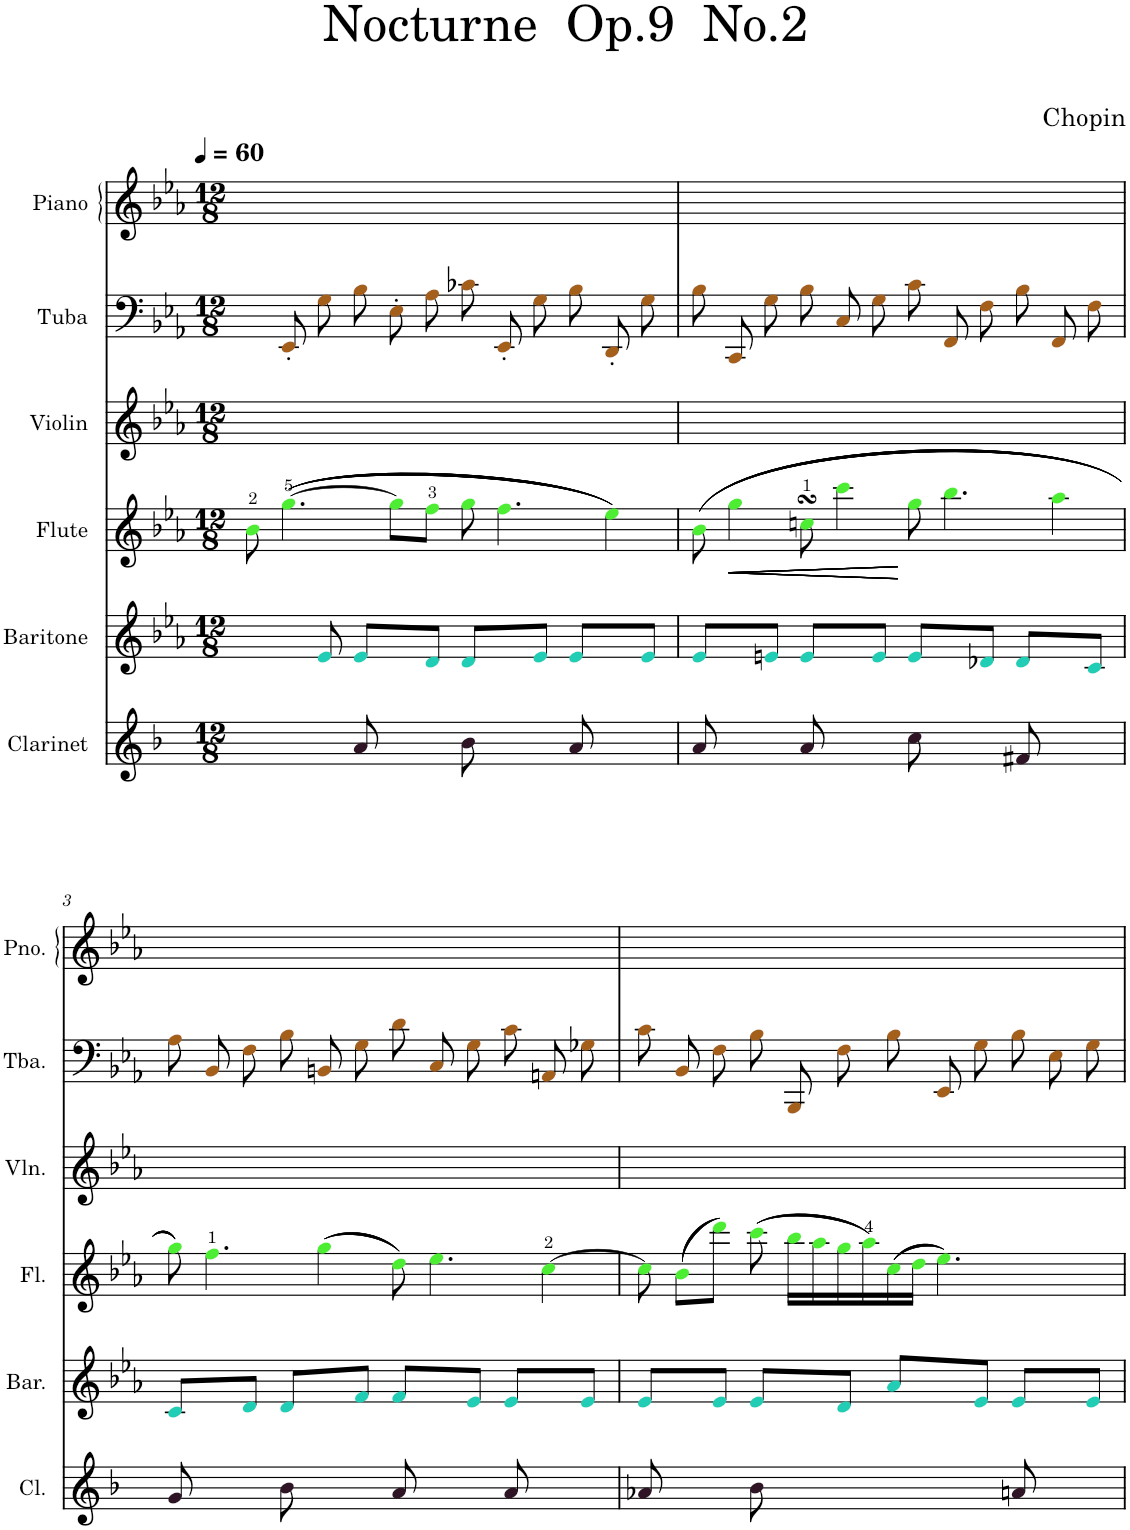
**kern	**kern	**kern	**dynam	**kern	**kern	**kern
*part6	*part5	*part4	*part4	*part3	*part2	*part1
*staff6	*staff5	*staff4	*staff4	*staff3	*staff2	*staff1
*I"Clarinet	*I"Baritone	*I"Flute	*	*I"Violin	*I"Tuba	*I"Piano
*I'Cl.	*I'Bar.	*I'Fl.	*	*I'Vln.	*I'Tba.	*I'Pno.
*clefG2	*clefG2	*clefG2	*	*clefG2	*clefF4	*clefG2
*Trd1c2	*	*	*	*	*	*
*k[b-]	*k[b-e-a-]	*k[b-e-a-]	*	*k[b-e-a-]	*k[b-e-a-]	*k[b-e-a-]
*M12/8	*M12/8	*M12/8	*	*M12/8	*M12/8	*M12/8
*MM60	*MM60	*MM60	*	*MM60	*MM60	*MM60
=1	=1	=1	=1	=1	=1	=1
4.ryy	4ryy	8b-i\	.	1.ryy	8ryy	1.ryy
.	.	((([4.ggi\	.	.	8EE-'j/L	.
.	8e-Z/	.	.	.	8Gj/J	.
8aV/	8e-Z/L	.	.	.	8B-j\L	.
4ryy	8ryy	8ggi\L]	.	.	8E-'j\	.
.	8dZ/J	8ffi\J	.	.	8A-j\J	.
8b-V\	8dZ/L	8ggi\	.	.	8c-Xj\L	.
4ryy	8ryy	4.ffi\	.	.	8EE-'j\	.
.	8e-Z/J	.	.	.	8Gj\J	.
8aV/	8e-Z/L	.	.	.	8B-j\L	.
4ryy	8ryy	4ee-i\)))	.	.	8DD'j\	.
.	8e-Z/J	.	.	.	8Gj\J	.
=2	=2	=2	=2	=2	=2	=2
8aV/	8e-Z/L	(((8b-i\	.	1.ryy	8B-j\L	1.ryy
!	!	!	!LO:HP:b	!	!	!
4ryy	8ryy	4ggi\	<	.	8CCj\	.
.	8enZ/J	.	.	.	8Gj\J	.
!	!	!	!LO:HP:b	!	!	!
8aV/	8eZ/L	8ccn>i\	<	.	8B-j\L	.
!	!	!	!LO:HP:b	!	!	!
!	!	!	!LO:HP:n=1:b	!	!	!
!	!	!	!LO:HP:n=1:b	!	!	!
4ryy	8ryy	4ccci\	< < <	.	8Cj\	.
.	8eZ/J	.	.	.	8Gj\J	.
8ccV\	8eZ/L	8ggi\	[ [ [	.	8cj\L	.
4ryy	8ryy	4.bb-i\	[	.	8FFj\	.
.	8d-XZ/J	.	.	.	8Fj\J	.
8f#XV/	8d-Z/L	.	.	.	8B-j\L	.
4ryy	8ryy	4aa-i\	[	.	8FFj\	.
.	8cZ/J	.	.	.	8Fj\J	.
!!LO:LB:g=z
=3	=3	=3	=3	=3	=3	=3
8gV/	8cZ/L	8ggi\)))	.	8ryy	8A-j\L	8ryy
4ryy	8ryy	4.ffi\	.	1ryy	8BB-j\	1ryy
.	8dZ/J	.	.	.	8Fj\J	.
8b-V\	8dZ/L	.	.	.	8B-j\L	.
4ryy	8ryy	((4ggi\	.	.	8BBnj\	.
.	8fZ/J	.	.	.	8Gj\J	.
8aV/	8fZ/L	8ddi\))	.	.	8dj\L	.
4ryy	8ryy	4.ee-i\	.	.	8Cj\	.
.	8e-Z/J	.	.	.	8Gj\J	.
8aV/	8e-Z/L	.	.	4.ryy	8cj\L	4.ryy
4ryy	8ryy	[4cci\	.	.	8AAnj\	.
.	8e-Z/J	.	.	.	8G-Xj\J	.
=4	=4	=4	=4	=4	=4	=4
8a-XV/	8e-Z/L	8cci\]	.	1.ryy	8cj\L	1.ryy
4ryy	8ryy	((8b-i\L	.	.	8BB-j\	.
.	8e-Z/J	8dddi\J))	.	.	8Fj\J	.
8b-V\	8e-Z/L	((8ccci\	.	.	8B-j\L	.
2ryy	8ryy	16bb-i\LL	.	.	8BBB-j\	.
.	.	16aa-i\	.	.	.	.
.	8dZ/J	16ggi\	.	.	8Fj\J	.
.	.	16aa-i\))	.	.	.	.
.	8a-Z/L	((16cci\	.	.	8B-j\L	.
.	.	16ddi\JJ	.	.	.	.
.	8ryy	4.ee-i\))	.	.	8EE-j\	.
8ryy	8e-Z/J	.	.	.	8Gj\J	.
8anV/	8e-Z/L	.	.	.	8B-j\L	.
4ryy	8ryy	4ryy	.	.	8E-j\	.
.	8e-Z/J	.	.	.	8Gj\J	.
=	=	=	=	=	=	=
*-	*-	*-	*-	*-	*-	*-
